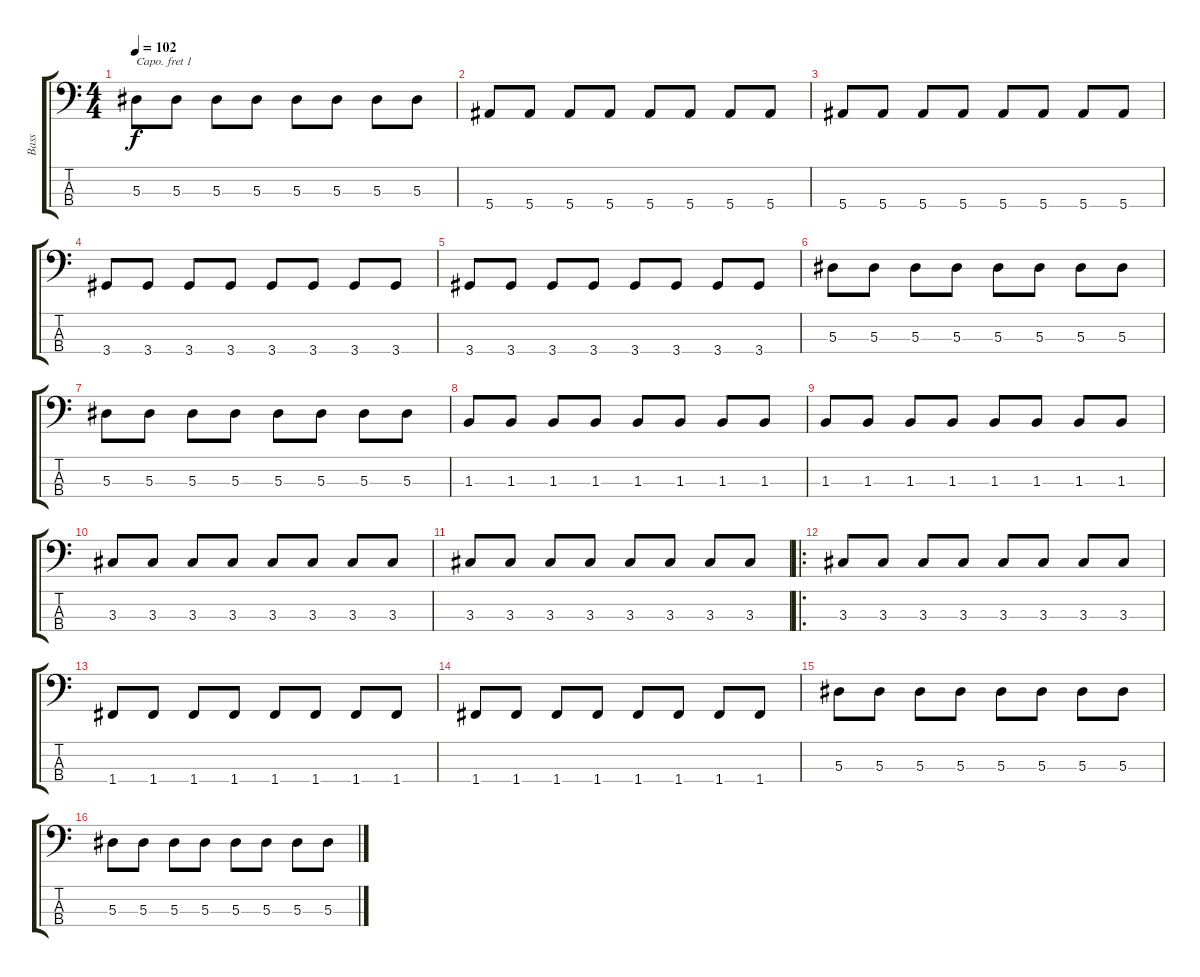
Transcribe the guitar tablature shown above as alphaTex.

\track ("Bass" "Bass") {instrument electricbassfinger}
\staff {score tabs}
\capo 1
\tuning (G2 D2 A1 E1) {hide}
\ts (4 4)
\tempo 102
\clef f4
\ks c
5.3.8{dy f} 5.3.8 5.3.8 5.3.8 5.3.8 5.3.8 5.3.8 5.3.8 |
5.4.8 5.4.8 5.4.8 5.4.8 5.4.8 5.4.8 5.4.8 5.4.8 |
5.4.8 5.4.8 5.4.8 5.4.8 5.4.8 5.4.8 5.4.8 5.4.8 |
3.4.8 3.4.8 3.4.8 3.4.8 3.4.8 3.4.8 3.4.8 3.4.8 |
3.4.8 3.4.8 3.4.8 3.4.8 3.4.8 3.4.8 3.4.8 3.4.8 |
5.3.8 5.3.8 5.3.8 5.3.8 5.3.8 5.3.8 5.3.8 5.3.8 |
5.3.8 5.3.8 5.3.8 5.3.8 5.3.8 5.3.8 5.3.8 5.3.8 |
1.3.8 1.3.8 1.3.8 1.3.8 1.3.8 1.3.8 1.3.8 1.3.8 |
1.3.8 1.3.8 1.3.8 1.3.8 1.3.8 1.3.8 1.3.8 1.3.8 |
3.3.8 3.3.8 3.3.8 3.3.8 3.3.8 3.3.8 3.3.8 3.3.8 |
3.3.8 3.3.8 3.3.8 3.3.8 3.3.8 3.3.8 3.3.8 3.3.8 |
\ro
3.3.8 3.3.8 3.3.8 3.3.8 3.3.8 3.3.8 3.3.8 3.3.8 |
1.4.8 1.4.8 1.4.8 1.4.8 1.4.8 1.4.8 1.4.8 1.4.8 |
1.4.8 1.4.8 1.4.8 1.4.8 1.4.8 1.4.8 1.4.8 1.4.8 |
5.3.8 5.3.8 5.3.8 5.3.8 5.3.8 5.3.8 5.3.8 5.3.8 |
5.3.8 5.3.8 5.3.8 5.3.8 5.3.8 5.3.8 5.3.8 5.3.8
